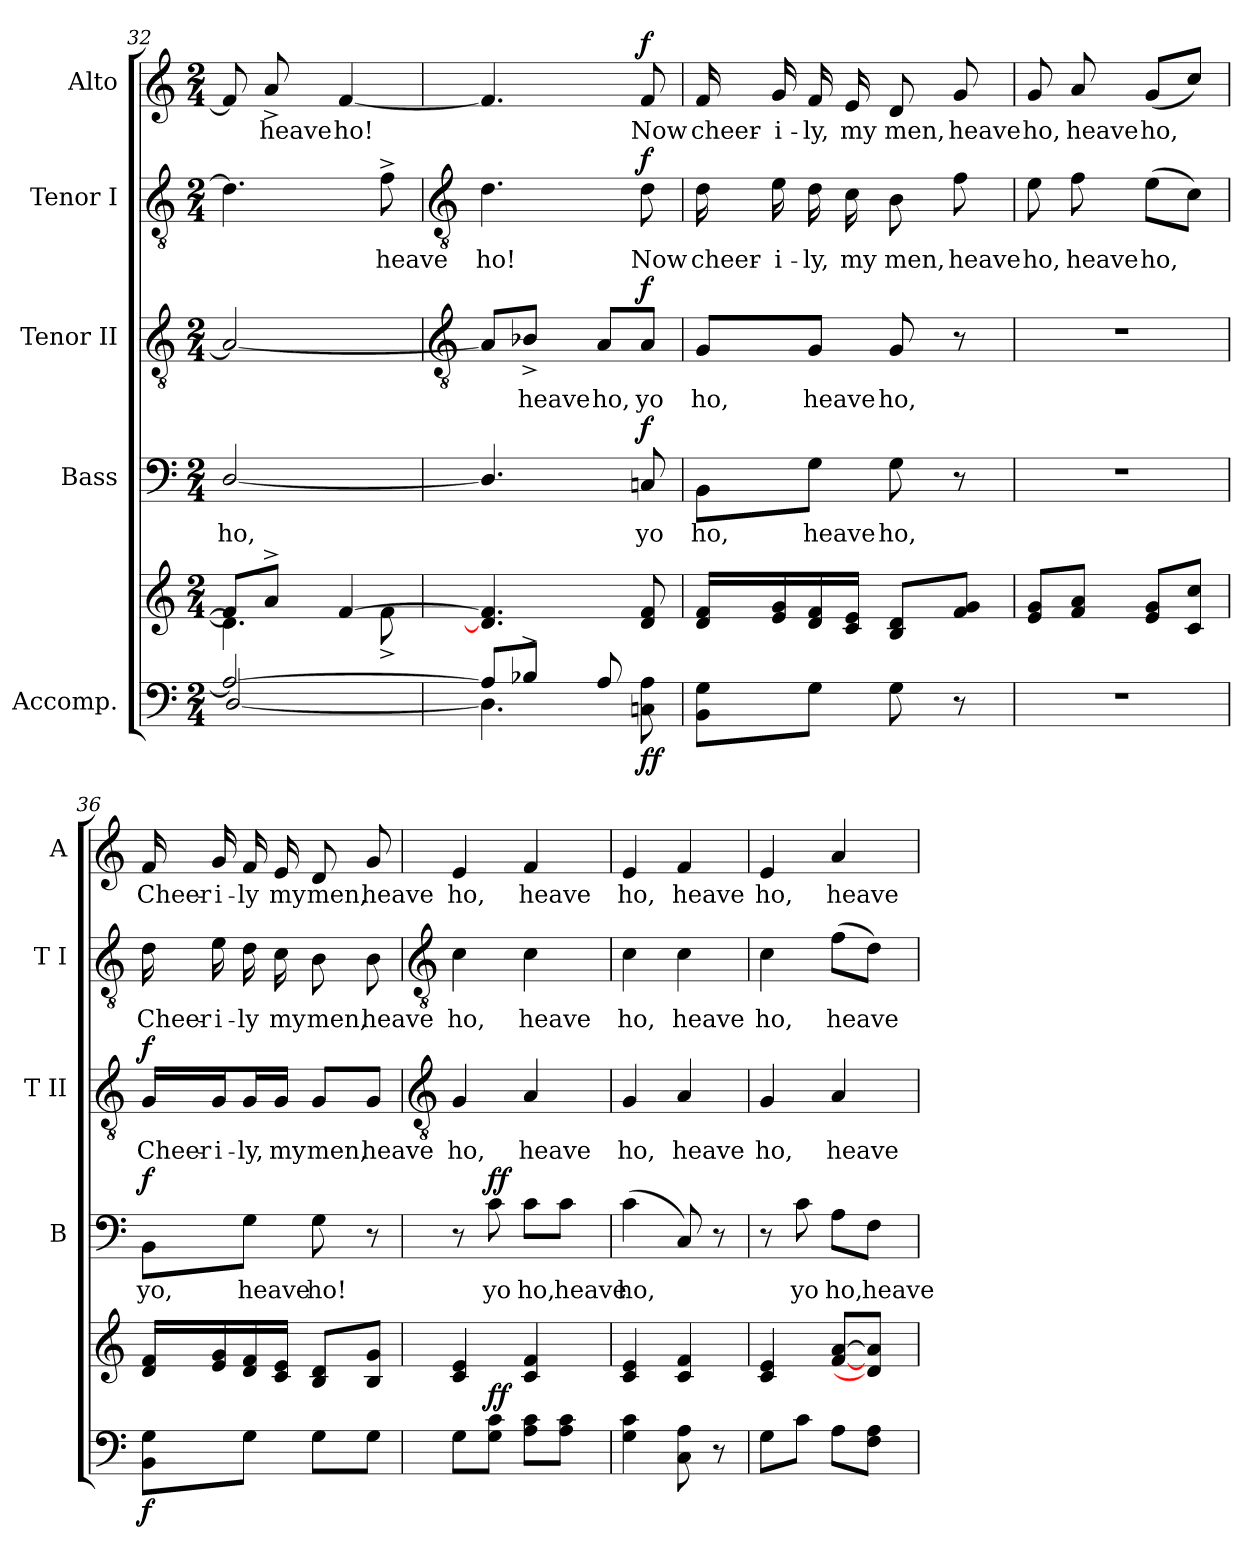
**kern	**kern	**dynam	**kern	**text	**dynam	**kern	**text	**dynam	**kern	**text	**dynam	**kern	**text	**dynam
*part5	*part5	*part5	*part4	*part4	*part4	*part3	*part3	*part3	*part2	*part2	*part2	*part1	*part1	*part1
*staff6	*staff5	*staff5/6	*staff4	*staff4	*staff4	*staff3	*staff3	*staff3	*staff2	*staff2	*staff2	*staff1	*staff1	*staff1
*I"Accomp.	*	*	*I"Bass	*	*	*I"Tenor II	*	*	*I"Tenor I	*	*	*I"Alto	*	*
*	*	*	*I'B	*	*	*I'T II	*	*	*I'T I	*	*	*I'A	*	*
*clefF4	*clefG2	*	*clefF4	*	*	*clefGv2	*	*	*clefGv2	*	*	*clefG2	*	*
*k[]	*k[]	*	*k[]	*	*	*k[]	*	*	*k[]	*	*	*k[]	*	*
*C:	*C:	*	*C:	*	*	*C:	*	*	*C:	*	*	*C:	*	*
*M2/4	*M2/4	*	*M2/4	*	*	*M2/4	*	*	*M2/4	*	*	*M2/4	*	*
=32	=32	=32	=32	=32	=32	=32	=32	=32	=32	=32	=32	=32	=32	=32
*^	*^	*	*	*	*	*	*	*	*	*	*	*	*	*
!	!	!	!	!	!	!LO:LY:b	!	!	!	!	!	!	!	!	!	!
2A/_	[2D/	8f/L]	4.d\]	.	[2D/	ho,	.	2A_	.	.	4.d]	.	.	8f]	.	.
!	!	!	!	!	!	!	!	!	!	!	!	!	!	!	!LO:LY:b	!
.	.	8a^/J	.	.	.	.	.	.	.	.	.	.	.	8a^	heave	.
!	!	!	!	!	!	!	!	!	!	!	!	!	!	!	!LO:LY:b	!
.	.	[4f/	.	.	.	.	.	.	.	.	.	.	.	[4f	ho!	.
!	!	!	!	!	!	!	!	!	!	!	!	!LO:LY:b	!	!	!	!
.	.	.	8f^\	.	.	.	.	.	.	.	8f^	heave	.	.	.	.
*	*	*v	*v	*	*	*	*	*	*	*	*	*	*	*	*	*
!!LO:LB:g=z
=33	=33	=33	=33	=33	=33	=33	=33	=33	=33	=33	=33	=33	=33	=33	=33
*	*	*	*	*	*	*	*clefGv2	*	*	*clefGv2	*	*	*	*	*
*	*	*^	*	*	*	*	*	*	*	*	*	*	*	*	*
!	!	!	!	!	!	!	!	!	!	!	!	!LO:LY:b	!	!	!	!
*	*	*v	*v	*	*	*	*	*	*	*	*	*	*	*	*	*
8A/L]	4.D\]	4.d] 4.f]	.	4.D/]	.	.	8A/L]	.	.	4.d	ho!	.	4.f]	.	.
!	!	!	!	!	!	!	!	!LO:LY:b	!	!	!	!	!	!	!
8B-X^/J	.	.	.	.	.	.	8B-X^/J	heave	.	.	.	.	.	.	.
!	!	!	!	!	!	!	!	!LO:LY:b	!	!	!	!	!	!	!
8A/	.	.	.	.	.	.	8A/L	ho,	.	.	.	.	.	.	.
!	!	!	!LO:DY:b=2	!	!LO:LY:b	!	!	!LO:LY:b	!	!	!LO:LY:b	!	!	!LO:LY:b	!
!	!	!	!LO:DY:n=1:b	!	!	!LO:DY:b	!	!	!LO:DY:b	!	!	!LO:DY:b	!	!	!LO:DY:b
8ryy	8Cn\ 8A\	8d 8f	f f	8Cn	yo	f	8A/J	yo	f	8d	Now	f	8f	Now	f
=34	=34	=34	=34	=34	=34	=34	=34	=34	=34	=34	=34	=34	=34	=34	=34
!	!	!	!	!	!LO:LY:b	!	!	!LO:LY:b	!	!	!LO:LY:b	!	!	!LO:LY:b	!
*v	*v	*	*	*	*	*	*	*	*	*	*	*	*	*	*
8BB\ 8G\L	16d 16fLL	.	8BB\L	ho,	.	8G/L	ho,	.	16d	cheer-	.	16f	cheer-	.
!	!	!	!	!	!	!	!	!	!	!LO:LY:b	!	!	!LO:LY:b	!
.	16e 16g	.	.	.	.	.	.	.	16e	-i-	.	16g	-i-	.
!	!	!	!	!LO:LY:b	!	!	!LO:LY:b	!	!	!LO:LY:b	!	!	!LO:LY:b	!
8G\J	16d 16f	.	8G\J	heave	.	8G/J	heave	.	16d	-ly,	.	16f	-ly,	.
!	!	!	!	!	!	!	!	!	!	!LO:LY:b	!	!	!LO:LY:b	!
.	16c 16eJJ	.	.	.	.	.	.	.	16c	my	.	16e	my	.
!	!	!	!	!LO:LY:b	!	!	!LO:LY:b	!	!	!LO:LY:b	!	!	!LO:LY:b	!
8G\	8B 8dL	.	8G	ho,	.	8G	ho,	.	8B	men,	.	8d	men,	.
!	!	!	!	!	!	!	!	!	!	!LO:LY:b	!	!	!LO:LY:b	!
8r	8f 8gJ	.	8r	.	.	8r	.	.	8f	heave	.	8g	heave	.
=35	=35	=35	=35	=35	=35	=35	=35	=35	=35	=35	=35	=35	=35	=35
!LO:N:vis=1	!	!	!LO:N:vis=1	!	!	!LO:N:vis=1	!	!	!	!LO:LY:b	!	!	!LO:LY:b	!
2r	8e 8gL	.	2r	.	.	2r	.	.	8e	ho,	.	8g	ho,	.
!	!	!	!	!	!	!	!	!	!	!LO:LY:b	!	!	!LO:LY:b	!
.	8f 8aJ	.	.	.	.	.	.	.	8f	heave	.	8a	heave	.
!	!	!	!	!	!	!	!	!	!	!LO:LY:b	!	!	!LO:LY:b	!
.	8e 8gL	.	.	.	.	.	.	.	(>8eL	ho,	.	(<8gL	ho,	.
.	8c 8ccJ	.	.	.	.	.	.	.	8cJ)	.	.	8ccJ)	.	.
=36	=36	=36	=36	=36	=36	=36	=36	=36	=36	=36	=36	=36	=36	=36
!	!	!LO:DY:b=2	!	!LO:LY:b	!LO:DY:b	!	!LO:LY:b	!LO:DY:b	!	!LO:LY:b	!	!	!LO:LY:b	!
8BB\ 8G\L	16d 16fLL	f	8BB\L	yo,	f	16G/LL	Cheer-	f	16d	Cheer-	.	16f	Cheer-	.
!	!	!	!	!	!	!	!LO:LY:b	!	!	!LO:LY:b	!	!	!LO:LY:b	!
.	16e 16g	.	.	.	.	16G/J	-i-	.	16e	-i-	.	16g	-i-	.
!	!	!	!	!LO:LY:b	!	!	!LO:LY:b	!	!	!LO:LY:b	!	!	!LO:LY:b	!
8G\J	16d 16f	.	8G\J	heave	.	16G/L	-ly,	.	16d	-ly	.	16f	-ly	.
!	!	!	!	!	!	!	!LO:LY:b	!	!	!LO:LY:b	!	!	!LO:LY:b	!
.	16c 16eJJ	.	.	.	.	16G/JJ	my	.	16c	my	.	16e	my	.
!	!	!	!	!LO:LY:b	!	!	!LO:LY:b	!	!	!LO:LY:b	!	!	!LO:LY:b	!
8G\L	8B 8dL	.	8G	ho!	.	8G/L	men,	.	8B	men,	.	8d	men,	.
!	!	!	!	!	!	!	!LO:LY:b	!	!	!LO:LY:b	!	!	!LO:LY:b	!
8G\J	8B 8gJ	.	8r	.	.	8G/J	heave	.	8B	heave	.	8g	heave	.
!!LO:LB:g=z
=37	=37	=37	=37	=37	=37	=37	=37	=37	=37	=37	=37	=37	=37	=37
*	*	*	*	*	*	*clefGv2	*	*	*clefGv2	*	*	*	*	*
!	!	!	!	!	!	!	!LO:LY:b	!	!	!LO:LY:b	!	!	!LO:LY:b	!
8GL	4c 4e	.	8r	.	.	4G	ho,	.	4c	ho,	.	4e	ho,	.
!	!	!LO:DY:a=2	!	!LO:LY:b	!LO:DY:b	!	!	!	!	!	!	!	!	!
8G 8cJ	.	ff	8c	yo	ff	.	.	.	.	.	.	.	.	.
!	!	!	!	!LO:LY:b	!	!	!LO:LY:b	!	!	!LO:LY:b	!	!	!LO:LY:b	!
8A 8cL	4c 4f	.	8c\L	ho,	.	4A	heave	.	4c	heave	.	4f	heave	.
!	!	!	!	!LO:LY:b	!	!	!	!	!	!	!	!	!	!
8A 8cJ	.	.	8c\J	heave	.	.	.	.	.	.	.	.	.	.
=38	=38	=38	=38	=38	=38	=38	=38	=38	=38	=38	=38	=38	=38	=38
!	!	!	!	!LO:LY:b	!	!	!LO:LY:b	!	!	!LO:LY:b	!	!	!LO:LY:b	!
4G 4c	4c 4e	.	(<4c	ho,	.	4G	ho,	.	4c	ho,	.	4e	ho,	.
!	!	!	!	!	!	!	!LO:LY:b	!	!	!LO:LY:b	!	!	!LO:LY:b	!
8C 8A	4c 4f	.	8C)	.	.	4A	heave	.	4c	heave	.	4f	heave	.
8r	.	.	8r	.	.	.	.	.	.	.	.	.	.	.
=39	=39	=39	=39	=39	=39	=39	=39	=39	=39	=39	=39	=39	=39	=39
!	!	!	!	!	!	!	!LO:LY:b	!	!	!LO:LY:b	!	!	!LO:LY:b	!
8GL	4c 4e	.	8r	.	.	4G	ho,	.	4c	ho,	.	4e	ho,	.
!	!	!	!	!LO:LY:b	!	!	!	!	!	!	!	!	!	!
8cJ	.	.	8c	yo	.	.	.	.	.	.	.	.	.	.
!	!	!	!	!LO:LY:b	!	!	!LO:LY:b	!	!	!LO:LY:b	!	!	!LO:LY:b	!
8AL	[8f [8aL	.	8A\L	ho,	.	4A	heave	.	(>8fL	heave	.	4a	heave	.
!	!	!	!	!LO:LY:b	!	!	!	!	!	!	!	!	!	!
8F 8AJ	8d] 8a]J	.	8F\J	heave	.	.	.	.	8dJ)	.	.	.	.	.
=	=	=	=	=	=	=	=	=	=	=	=	=	=	=
*-	*-	*-	*-	*-	*-	*-	*-	*-	*-	*-	*-	*-	*-	*-
